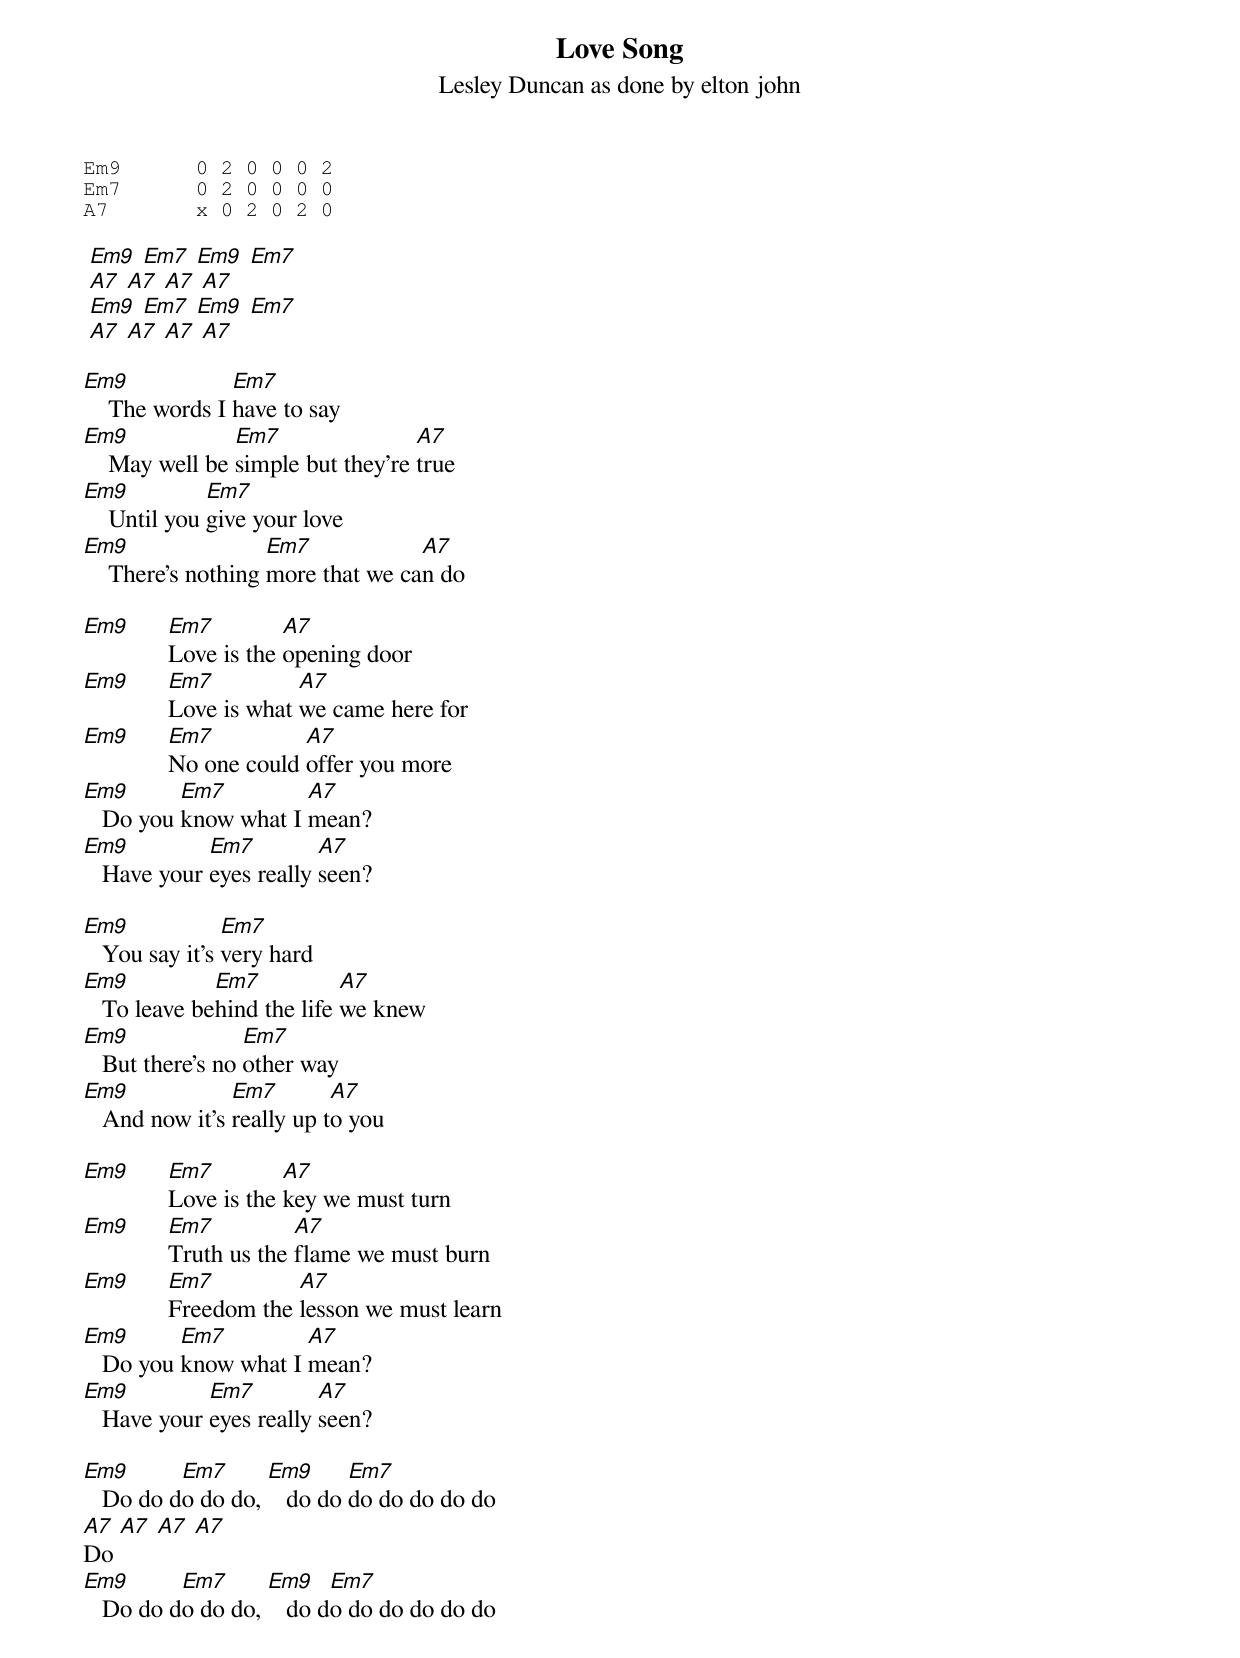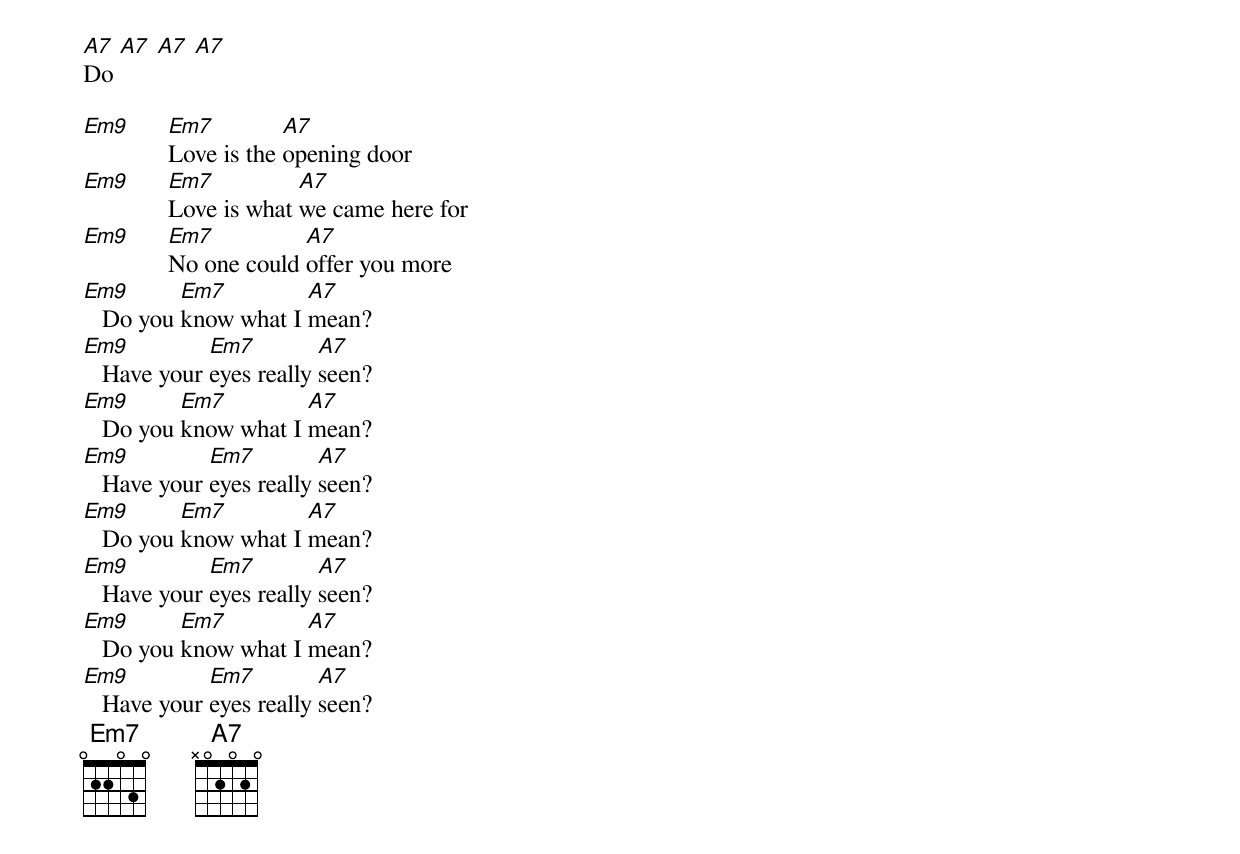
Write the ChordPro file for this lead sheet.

{title: Love Song}
{subtitle: Lesley Duncan as done by elton john}

{sot}
Em9      0 2 0 0 0 2
Em7      0 2 0 0 0 0
A7       x 0 2 0 2 0
{eot}

 [Em9] [Em7] [Em9] [Em7]
 [A7] [A7] [A7] [A7]
 [Em9] [Em7] [Em9] [Em7]
 [A7] [A7] [A7] [A7]

[Em9]    The words I [Em7]have to say
[Em9]    May well be [Em7]simple but they're [A7]true
[Em9]    Until you [Em7]give your love
[Em9]    There's nothing [Em7]more that we ca[A7]n do

[Em9]      [Em7]Love is the [A7]opening door
[Em9]      [Em7]Love is what [A7]we came here for
[Em9]      [Em7]No one could [A7]offer you more
[Em9]   Do you [Em7]know what I [A7]mean?
[Em9]   Have your [Em7]eyes really [A7]seen?

[Em9]   You say it's [Em7]very hard
[Em9]   To leave be[Em7]hind the life [A7]we knew
[Em9]   But there's no [Em7]other way
[Em9]   And now it's [Em7]really up t[A7]o you

[Em9]      [Em7]Love is the [A7]key we must turn
[Em9]      [Em7]Truth us the [A7]flame we must burn
[Em9]      [Em7]Freedom the [A7]lesson we must learn
[Em9]   Do you [Em7]know what I [A7]mean?
[Em9]   Have your [Em7]eyes really [A7]seen?

[Em9]   Do do d[Em7]o do do, [Em9]   do do [Em7]do do do do do
[A7]Do [A7] [A7] [A7]
[Em9]   Do do d[Em7]o do do, [Em9]   do d[Em7]o do do do do do
[A7]Do [A7] [A7] [A7]

[Em9]      [Em7]Love is the [A7]opening door
[Em9]      [Em7]Love is what [A7]we came here for
[Em9]      [Em7]No one could [A7]offer you more
[Em9]   Do you [Em7]know what I [A7]mean?
[Em9]   Have your [Em7]eyes really [A7]seen?
[Em9]   Do you [Em7]know what I [A7]mean?
[Em9]   Have your [Em7]eyes really [A7]seen?
[Em9]   Do you [Em7]know what I [A7]mean?
[Em9]   Have your [Em7]eyes really [A7]seen?
[Em9]   Do you [Em7]know what I [A7]mean?
[Em9]   Have your [Em7]eyes really [A7]seen?
